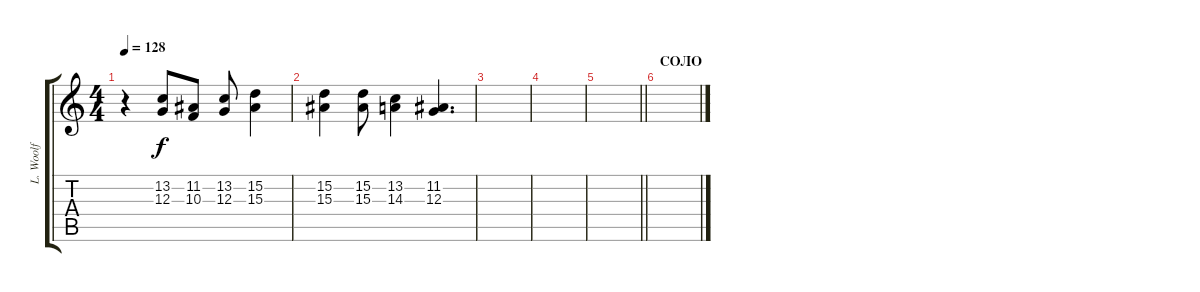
\track ("L. Woolf" "L. Woolf") {instrument lead1square}
\staff {score tabs}
\tuning (E4 B3 G3 D3 A2 E2) {hide}
\ts (4 4)
\tempo 128
\clef g2
\ks c
r.4{dy f} (13.2 12.3).8 (11.2 10.3).8 (13.2 12.3).8 (15.2 15.3).4 |
(15.2 15.3).4 (15.2 15.3).8 (13.2 14.3).4 (11.2 12.3).4{d} |
|
|
\barLineRight lightlight
|
\section ("" "СОЛО")
